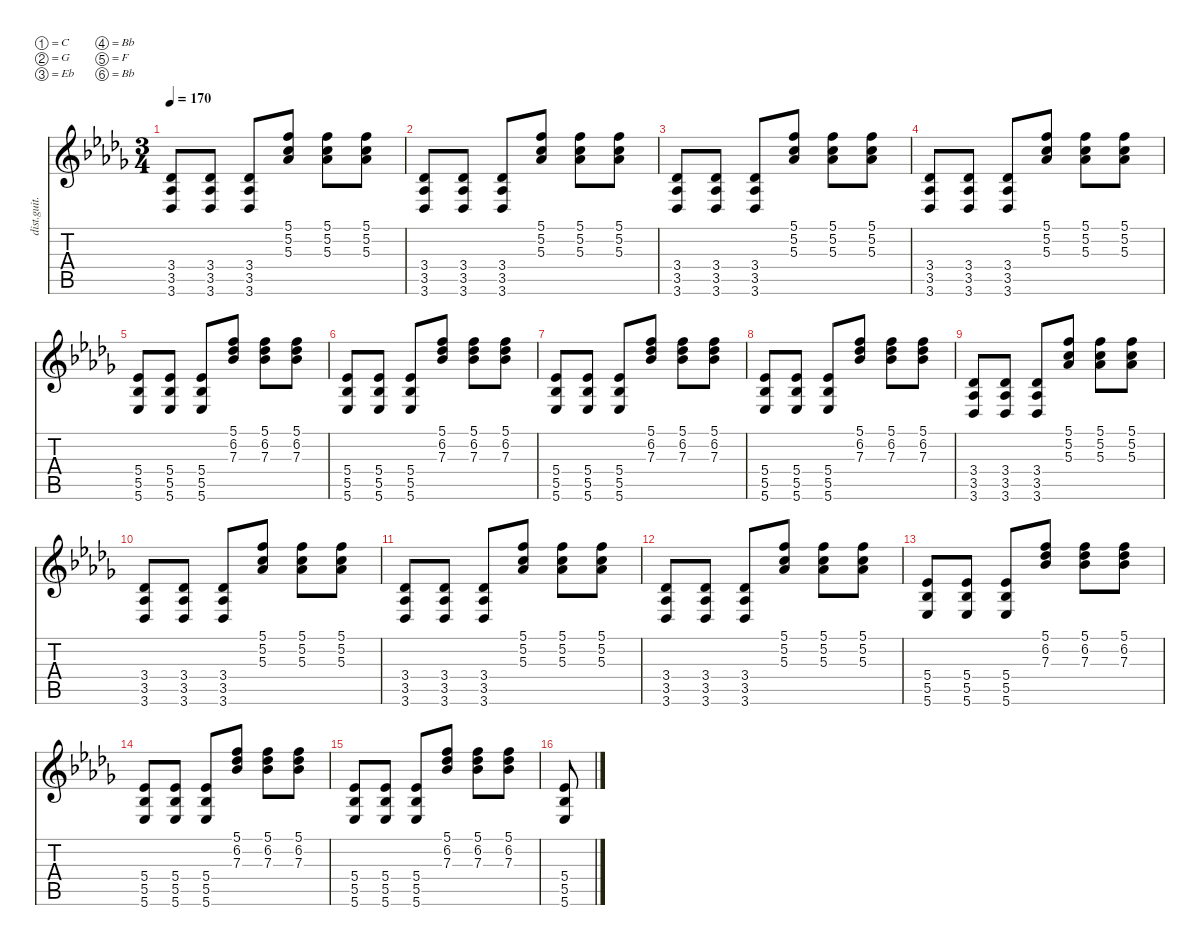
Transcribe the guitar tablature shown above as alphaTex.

\defaultSystemsLayout 4
\hideDynamics
\bracketExtendMode nobrackets
\track ("Distortion Guitar" "dist.guit.") {instrument distortionguitar}
\staff {score tabs}
\tuning (C4 G3 Eb3 Bb2 F2 Bb1)
\ts (3 4)
\tempo 170
\clef g2
\ks bbminor
(3.6{acc b} 3.5{acc b} 3.4{acc b}).8{dy mf beam Up} (3.6{acc b} 3.5{acc b} 3.4{acc b}).8{beam Up} (3.6{acc b} 3.5{acc b} 3.4{acc b}).8{beam Up} (5.3{acc b} 5.2{acc forcenatural} 5.1{acc forcenatural}).8{beam Up} (5.3{acc b} 5.1{acc forcenatural} 5.2{acc forcenatural}).8{beam Down} (5.3{acc b} 5.2{acc forcenatural} 5.1{acc forcenatural}).8{beam Down} |
(3.6{acc b} 3.5{acc b} 3.4{acc b}).8{beam Up} (3.6{acc b} 3.5{acc b} 3.4{acc b}).8{beam Up} (3.6{acc b} 3.5{acc b} 3.4{acc b}).8{beam Up} (5.3{acc b} 5.2{acc forcenatural} 5.1{acc forcenatural}).8{beam Up} (5.3{acc b} 5.1{acc forcenatural} 5.2{acc forcenatural}).8{beam Down} (5.3{acc b} 5.2{acc forcenatural} 5.1{acc forcenatural}).8{beam Down} |
(3.6{acc b} 3.5{acc b} 3.4{acc b}).8{beam Up} (3.6{acc b} 3.5{acc b} 3.4{acc b}).8{beam Up} (3.6{acc b} 3.5{acc b} 3.4{acc b}).8{beam Up} (5.3{acc b} 5.2{acc forcenatural} 5.1{acc forcenatural}).8{beam Up} (5.1{acc forcenatural} 5.2{acc forcenatural} 5.3{acc b}).8{beam Down} (5.3{acc b} 5.2{acc forcenatural} 5.1{acc forcenatural}).8{beam Down} |
(3.6{acc b} 3.5{acc b} 3.4{acc b}).8{beam Up} (3.6{acc b} 3.5{acc b} 3.4{acc b}).8{beam Up} (3.6{acc b} 3.5{acc b} 3.4{acc b}).8{beam Up} (5.3{acc b} 5.2{acc forcenatural} 5.1{acc forcenatural}).8{beam Up} (5.1{acc forcenatural} 5.2{acc forcenatural} 5.3{acc b}).8{beam Down} (5.3{acc b} 5.2{acc forcenatural} 5.1{acc forcenatural}).8{beam Down} |
(5.6{acc b} 5.5{acc b} 5.4{acc b}).8{beam Up} (5.6{acc b} 5.5{acc b} 5.4{acc b}).8{beam Up} (5.6{acc b} 5.5{acc b} 5.4{acc b}).8{beam Up} (7.3{acc b} 6.2{acc b} 5.1{acc forcenatural}).8{beam Up} (7.3{acc b} 6.2{acc b} 5.1{acc forcenatural}).8{beam Down} (7.3{acc b} 6.2{acc b} 5.1{acc forcenatural}).8{beam Down} |
(5.6{acc b} 5.5{acc b} 5.4{acc b}).8{beam Up} (5.6{acc b} 5.5{acc b} 5.4{acc b}).8{beam Up} (5.6{acc b} 5.5{acc b} 5.4{acc b}).8{beam Up} (7.3{acc b} 6.2{acc b} 5.1{acc forcenatural}).8{beam Up} (7.3{acc b} 6.2{acc b} 5.1{acc forcenatural}).8{beam Down} (7.3{acc b} 6.2{acc b} 5.1{acc forcenatural}).8{beam Down} |
(5.6{acc b} 5.5{acc b} 5.4{acc b}).8{beam Up} (5.6{acc b} 5.5{acc b} 5.4{acc b}).8{beam Up} (5.6{acc b} 5.5{acc b} 5.4{acc b}).8{beam Up} (7.3{acc b} 6.2{acc b} 5.1{acc forcenatural}).8{beam Up} (7.3{acc b} 6.2{acc b} 5.1{acc forcenatural}).8{beam Down} (7.3{acc b} 6.2{acc b} 5.1{acc forcenatural}).8{beam Down} |
(5.6{acc b} 5.5{acc b} 5.4{acc b}).8{beam Up} (5.6{acc b} 5.5{acc b} 5.4{acc b}).8{beam Up} (5.6{acc b} 5.5{acc b} 5.4{acc b}).8{beam Up} (7.3{acc b} 6.2{acc b} 5.1{acc forcenatural}).8{beam Up} (7.3{acc b} 6.2{acc b} 5.1{acc forcenatural}).8{beam Down} (7.3{acc b} 6.2{acc b} 5.1{acc forcenatural}).8{beam Down} |
(3.6{acc b} 3.5{acc b} 3.4{acc b}).8{beam Up} (3.6{acc b} 3.5{acc b} 3.4{acc b}).8{beam Up} (3.6{acc b} 3.5{acc b} 3.4{acc b}).8{beam Up} (5.3{acc b} 5.2{acc forcenatural} 5.1{acc forcenatural}).8{beam Up} (5.3{acc b} 5.1{acc forcenatural} 5.2{acc forcenatural}).8{beam Down} (5.3{acc b} 5.2{acc forcenatural} 5.1{acc forcenatural}).8{beam Down} |
(3.6{acc b} 3.5{acc b} 3.4{acc b}).8{beam Up} (3.6{acc b} 3.5{acc b} 3.4{acc b}).8{beam Up} (3.6{acc b} 3.5{acc b} 3.4{acc b}).8{beam Up} (5.3{acc b} 5.2{acc forcenatural} 5.1{acc forcenatural}).8{beam Up} (5.3{acc b} 5.1{acc forcenatural} 5.2{acc forcenatural}).8{beam Down} (5.3{acc b} 5.2{acc forcenatural} 5.1{acc forcenatural}).8{beam Down} |
(3.6{acc b} 3.5{acc b} 3.4{acc b}).8{beam Up} (3.6{acc b} 3.5{acc b} 3.4{acc b}).8{beam Up} (3.6{acc b} 3.5{acc b} 3.4{acc b}).8{beam Up} (5.3{acc b} 5.2{acc forcenatural} 5.1{acc forcenatural}).8{beam Up} (5.1{acc forcenatural} 5.2{acc forcenatural} 5.3{acc b}).8{beam Down} (5.3{acc b} 5.2{acc forcenatural} 5.1{acc forcenatural}).8{beam Down} |
(3.6{acc b} 3.5{acc b} 3.4{acc b}).8{beam Up} (3.6{acc b} 3.5{acc b} 3.4{acc b}).8{beam Up} (3.6{acc b} 3.5{acc b} 3.4{acc b}).8{beam Up} (5.3{acc b} 5.2{acc forcenatural} 5.1{acc forcenatural}).8{beam Up} (5.1{acc forcenatural} 5.2{acc forcenatural} 5.3{acc b}).8{beam Down} (5.3{acc b} 5.2{acc forcenatural} 5.1{acc forcenatural}).8{beam Down} |
(5.6{acc b} 5.5{acc b} 5.4{acc b}).8{beam Up} (5.6{acc b} 5.5{acc b} 5.4{acc b}).8{beam Up} (5.6{acc b} 5.5{acc b} 5.4{acc b}).8{beam Up} (7.3{acc b} 6.2{acc b} 5.1{acc forcenatural}).8{beam Up} (7.3{acc b} 6.2{acc b} 5.1{acc forcenatural}).8{beam Down} (7.3{acc b} 6.2{acc b} 5.1{acc forcenatural}).8{beam Down} |
(5.6{acc b} 5.5{acc b} 5.4{acc b}).8{beam Up} (5.6{acc b} 5.5{acc b} 5.4{acc b}).8{beam Up} (5.6{acc b} 5.5{acc b} 5.4{acc b}).8{beam Up} (7.3{acc b} 6.2{acc b} 5.1{acc forcenatural}).8{beam Up} (7.3{acc b} 6.2{acc b} 5.1{acc forcenatural}).8{beam Down} (7.3{acc b} 6.2{acc b} 5.1{acc forcenatural}).8{beam Down} |
(5.6{acc b} 5.5{acc b} 5.4{acc b}).8{beam Up} (5.6{acc b} 5.5{acc b} 5.4{acc b}).8{beam Up} (5.6{acc b} 5.5{acc b} 5.4{acc b}).8{beam Up} (7.3{acc b} 6.2{acc b} 5.1{acc forcenatural}).8{beam Up} (7.3{acc b} 6.2{acc b} 5.1{acc forcenatural}).8{beam Down} (7.3{acc b} 6.2{acc b} 5.1{acc forcenatural}).8{beam Down} |
(5.6{acc b} 5.5{acc b} 5.4{acc b}).8{beam Up}
